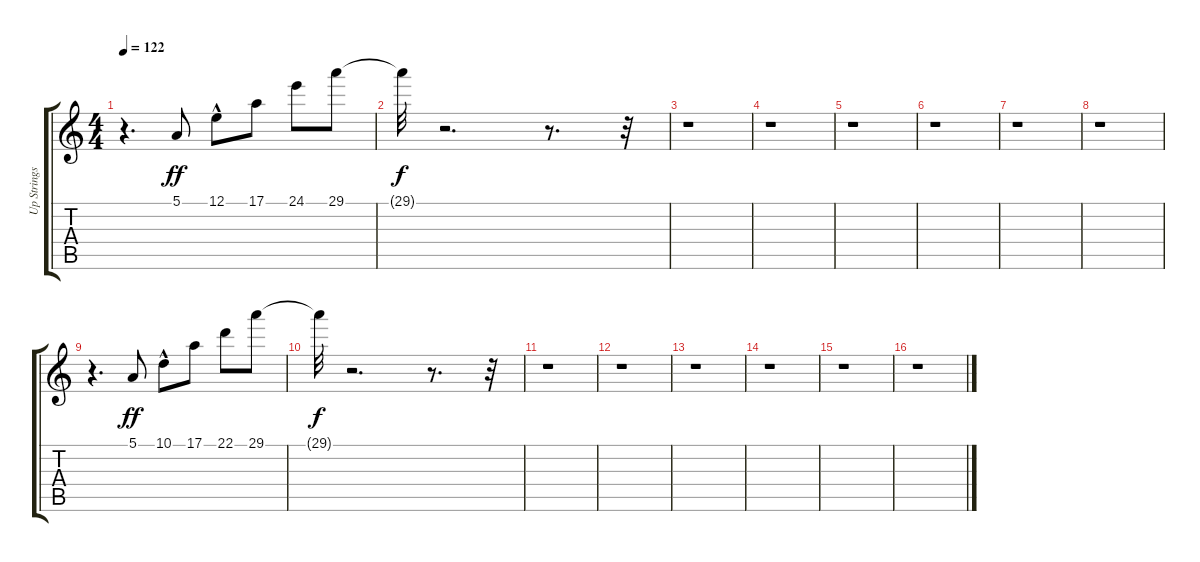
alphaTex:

\track ("Up Strings" "Up Strings") {instrument stringensemble1}
\staff {score tabs}
\tuning (E4 B3 G3 D3 A2 E2) {hide}
\ts (4 4)
\tempo 122
\clef g2
\ks c
r.4{d dy f} 5.1.8{dy ff} 12.1{hac}.8 17.1.8 24.1.8 29.1.8 |
29.1{t}.32{dy f} r.2{d} r.8{d} r.32 |
r.1 |
r.1 |
r.1 |
r.1 |
r.1 |
r.1 |
r.4{d} 5.1.8{dy ff} 10.1{hac}.8 17.1.8 22.1.8 29.1.8 |
29.1{t}.32{dy f} r.2{d} r.8{d} r.32 |
r.1 |
r.1 |
r.1 |
r.1 |
r.1 |
r.1
